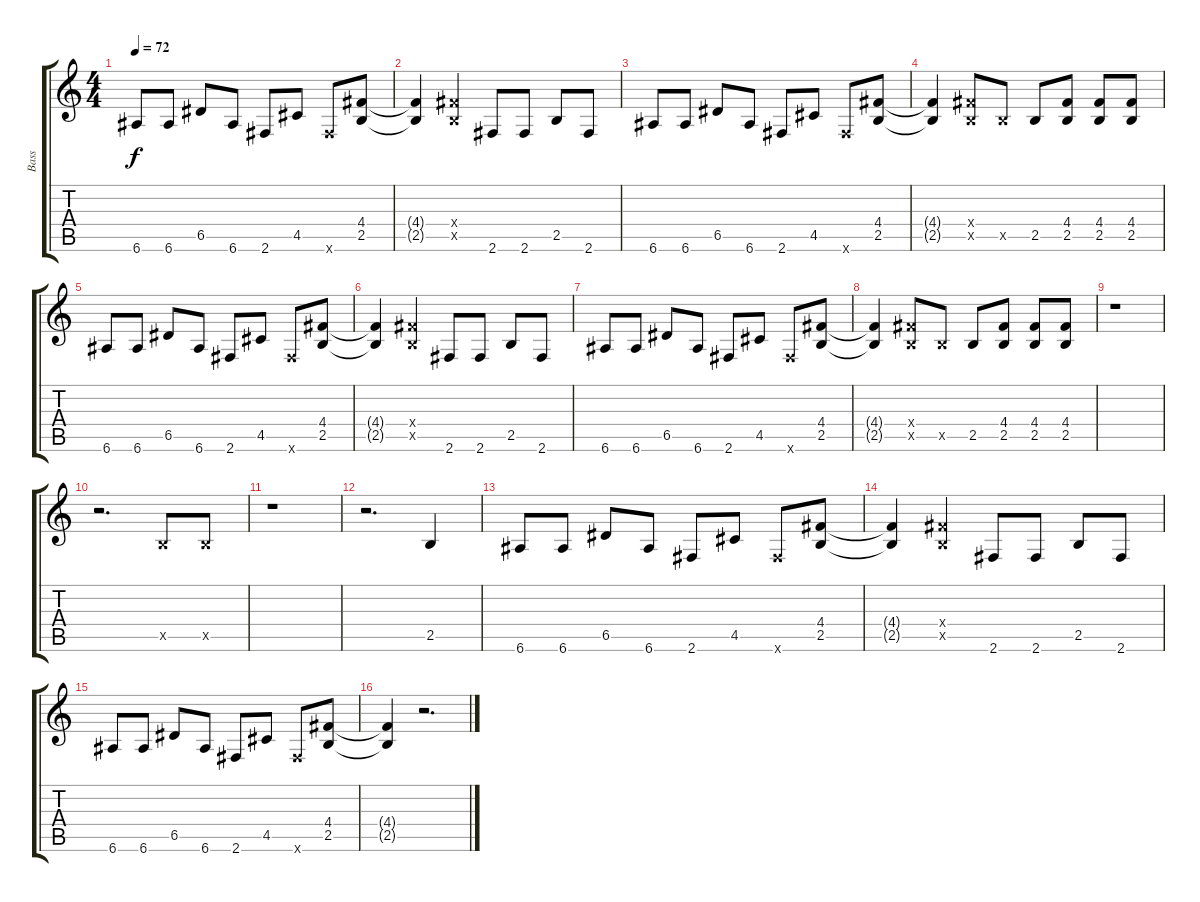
\track ("Bass" "Bass") {instrument electricbassfinger}
\staff {score tabs}
\tuning (E4 B3 G3 D3 A2 E2) {hide}
\ts (4 4)
\tempo 72
\clef g2
\ks c
6.6.8{dy f} 6.6.8 6.5.8 6.6.8 2.6.8 4.5.8 2.6{x}.8 (4.4 2.5).8 |
(4.4{t} 2.5{t}).4 (4.4{x} 2.5{x}).4 2.6.8 2.6.8 2.5.8 2.6.8 |
6.6.8 6.6.8 6.5.8 6.6.8 2.6.8 4.5.8 2.6{x}.8 (4.4 2.5).8 |
(4.4{t} 2.5{t}).4 (4.4{x} 2.5{x}).8 2.5{x}.8 2.5.8 (4.4 2.5).8 (4.4 2.5).8 (4.4 2.5).8 |
6.6.8 6.6.8 6.5.8 6.6.8 2.6.8 4.5.8 2.6{x}.8 (4.4 2.5).8 |
(4.4{t} 2.5{t}).4 (4.4{x} 2.5{x}).4 2.6.8 2.6.8 2.5.8 2.6.8 |
6.6.8 6.6.8 6.5.8 6.6.8 2.6.8 4.5.8 2.6{x}.8 (4.4 2.5).8 |
(4.4{t} 2.5{t}).4 (4.4{x} 2.5{x}).8 2.5{x}.8 2.5.8 (4.4 2.5).8 (4.4 2.5).8 (4.4 2.5).8 |
r.1 |
r.2{d} 2.5{x}.8 2.5{x}.8 |
r.1 |
r.2{d} 2.5.4 |
6.6.8 6.6.8 6.5.8 6.6.8 2.6.8 4.5.8 2.6{x}.8 (4.4 2.5).8 |
(4.4{t} 2.5{t}).4 (4.4{x} 2.5{x}).4 2.6.8 2.6.8 2.5.8 2.6.8 |
6.6.8 6.6.8 6.5.8 6.6.8 2.6.8 4.5.8 2.6{x}.8 (4.4 2.5).8 |
(4.4{t} 2.5{t}).4 r.2{d}
